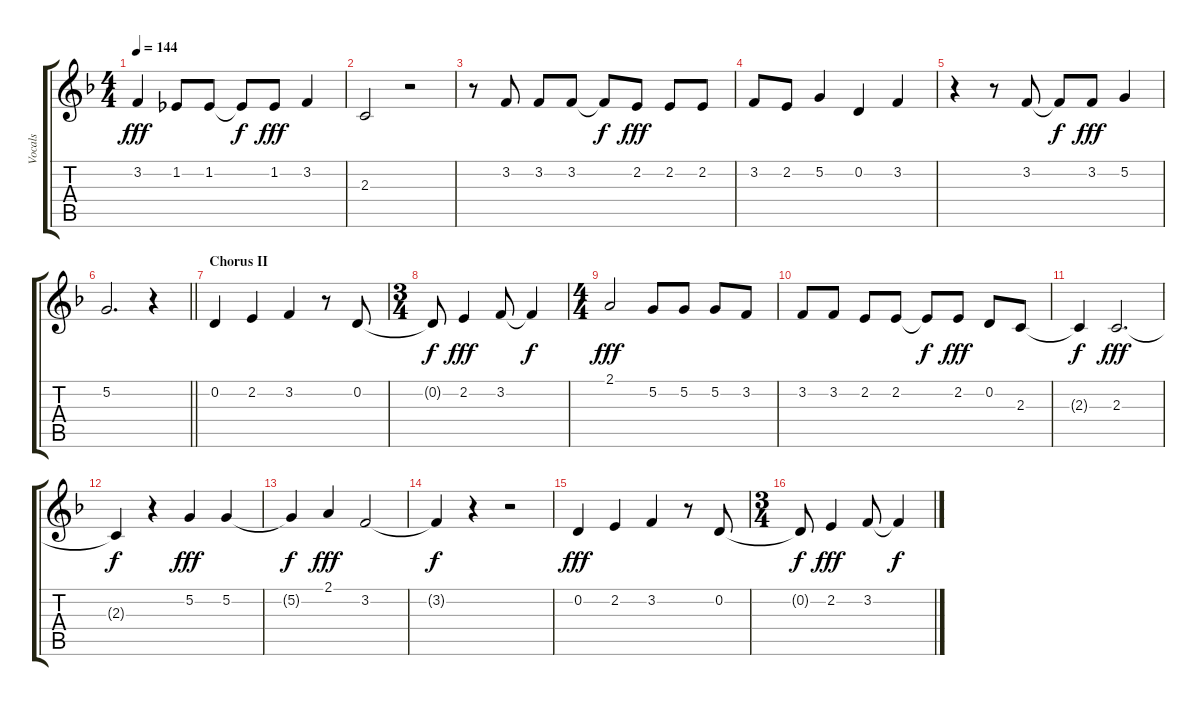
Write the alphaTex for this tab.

\track ("Vocals" "Vocals") {instrument lead6voice}
\staff {score tabs}
\tuning (G4 D4 Bb3 F3 C3 F2) {hide}
\ts (4 4)
\tempo 144
\clef g2
\ks f
3.2.4{dy fff} 1.2.8 1.2.8 1.2{t}.8{dy f} 1.2.8{dy fff} 3.2.4 |
2.3.2 r.2 |
r.8 3.2.8 3.2.8 3.2.8 3.2{t}.8{dy f} 2.2.8{dy fff} 2.2.8 2.2.8 |
3.2.8 2.2.8 5.2.4 0.2.4 3.2.4 |
r.4 r.8 3.2.8 3.2{t}.8{dy f} 3.2.8{dy fff} 5.2.4 |
\barLineRight lightlight
5.2.2{d} r.4 |
\section ("" "Chorus II")
0.2.4 2.2.4 3.2.4 r.8 0.2.8 |
\ts (3 4)
0.2{t}.8{dy f} 2.2.4{dy fff} 3.2.8 3.2{t}.4{dy f} |
\ts (4 4)
2.1.2{dy fff} 5.2.8 5.2.8 5.2.8 3.2.8 |
3.2.8 3.2.8 2.2.8 2.2.8 2.2{t}.8{dy f} 2.2.8{dy fff} 0.2.8 2.3.8 |
2.3{t}.4{dy f} 2.3.2{d dy fff} |
2.3{t}.4{dy f} r.4 5.2.4{dy fff} 5.2.4 |
5.2{t}.4{dy f} 2.1.4{dy fff} 3.2.2 |
3.2{t}.4{dy f} r.4 r.2 |
0.2.4{dy fff} 2.2.4 3.2.4 r.8 0.2.8 |
\ts (3 4)
0.2{t}.8{dy f} 2.2.4{dy fff} 3.2.8 3.2{t}.4{dy f}
